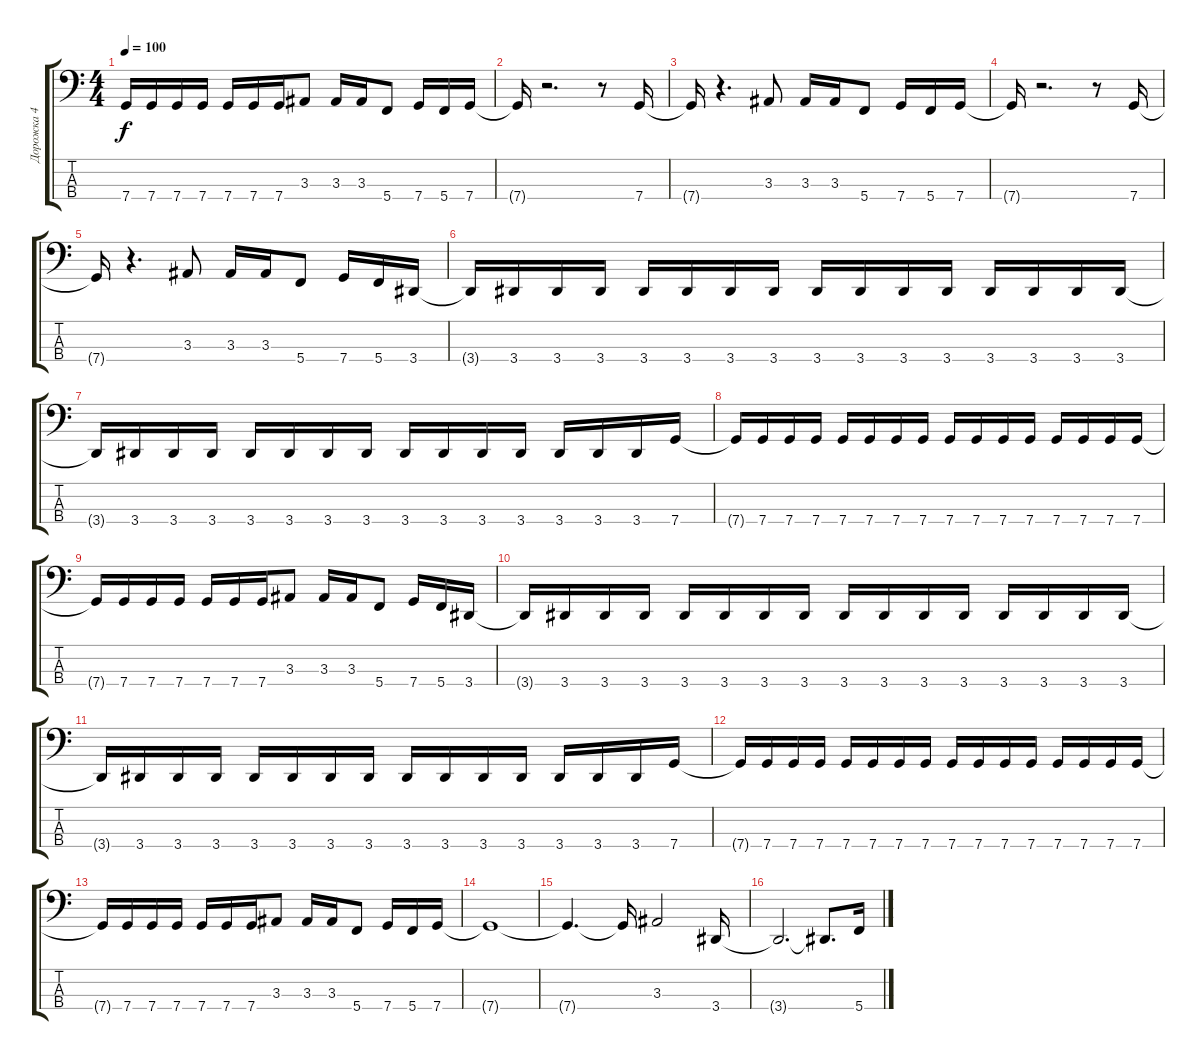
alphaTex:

\track ("Дорожка 4" "Дорожка 4") {instrument electricbassfinger}
\staff {score tabs}
\tuning (F2 C2 G1 C1) {hide}
\ts (4 4)
\tempo 100
\clef f4
\ks c
7.4{t}.16{dy f} 7.4.16 7.4.16 7.4.16 7.4.16 7.4.16 7.4.16 3.3.8 3.3.16 3.3.16 5.4.8 7.4.16 5.4.16 7.4.16 |
7.4{t}.16 r.2{d} r.8 7.4.16 |
7.4{t}.16 r.4{d} 3.3.8 3.3.16 3.3.16 5.4.8 7.4.16 5.4.16 7.4.16 |
7.4{t}.16 r.2{d} r.8 7.4.16 |
7.4{t}.16 r.4{d} 3.3.8 3.3.16 3.3.16 5.4.8 7.4.16 5.4.16 3.4.16 |
3.4{t}.16 3.4.16 3.4.16 3.4.16 3.4.16 3.4.16 3.4.16 3.4.16 3.4.16 3.4.16 3.4.16 3.4.16 3.4.16 3.4.16 3.4.16 3.4.16 |
3.4{t}.16 3.4.16 3.4.16 3.4.16 3.4.16 3.4.16 3.4.16 3.4.16 3.4.16 3.4.16 3.4.16 3.4.16 3.4.16 3.4.16 3.4.16 7.4.16 |
7.4{t}.16 7.4.16 7.4.16 7.4.16 7.4.16 7.4.16 7.4.16 7.4.16 7.4.16 7.4.16 7.4.16 7.4.16 7.4.16 7.4.16 7.4.16 7.4.16 |
7.4{t}.16 7.4.16 7.4.16 7.4.16 7.4.16 7.4.16 7.4.16 3.3.8 3.3.16 3.3.16 5.4.8 7.4.16 5.4.16 3.4.16 |
3.4{t}.16 3.4.16 3.4.16 3.4.16 3.4.16 3.4.16 3.4.16 3.4.16 3.4.16 3.4.16 3.4.16 3.4.16 3.4.16 3.4.16 3.4.16 3.4.16 |
3.4{t}.16 3.4.16 3.4.16 3.4.16 3.4.16 3.4.16 3.4.16 3.4.16 3.4.16 3.4.16 3.4.16 3.4.16 3.4.16 3.4.16 3.4.16 7.4.16 |
7.4{t}.16 7.4.16 7.4.16 7.4.16 7.4.16 7.4.16 7.4.16 7.4.16 7.4.16 7.4.16 7.4.16 7.4.16 7.4.16 7.4.16 7.4.16 7.4.16 |
7.4{t}.16 7.4.16 7.4.16 7.4.16 7.4.16 7.4.16 7.4.16 3.3.8 3.3.16 3.3.16 5.4.8 7.4.16 5.4.16 7.4.16 |
7.4{t}.1 |
7.4{t}.4{d} 7.4{t}.16 3.3.2 3.4.16 |
3.4{t}.2{d} 3.4{t}.8{d} 5.4.16
